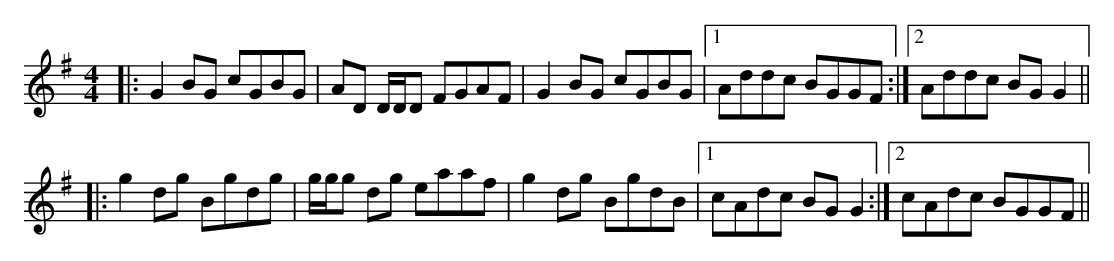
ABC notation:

X:1
M:4/4
K:G
|:G2 BG cGBG|AD D/D/D FGAF|G2 BG cGBG|1 Addc BGGF:|2 Addc BGG2||
|:g2 dg Bgdg|g/g/g dg eaaf|g2 dg BgdB|1 cAdc BGG2:|2 cAdc BGGF||
